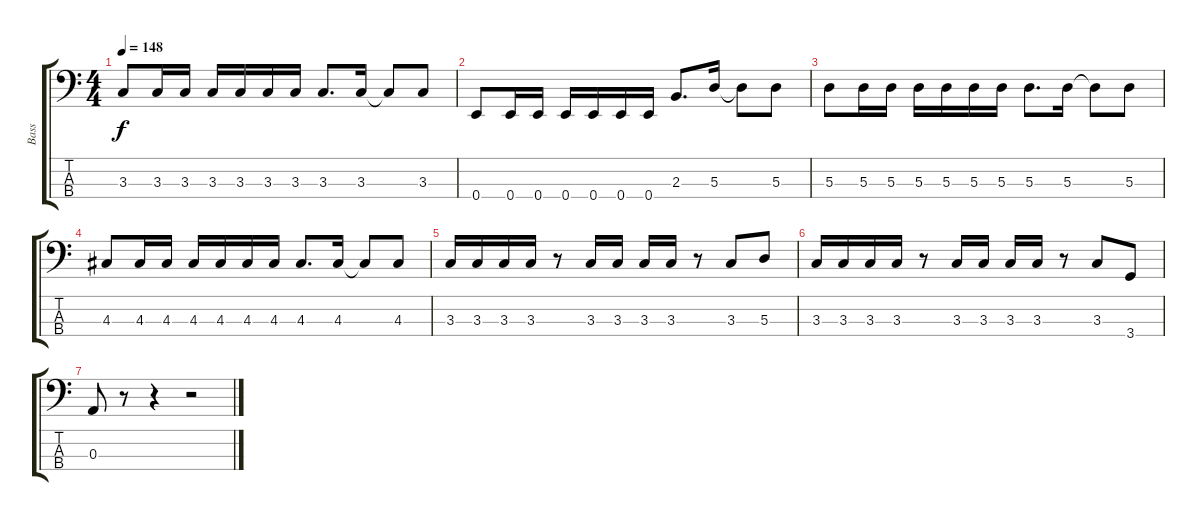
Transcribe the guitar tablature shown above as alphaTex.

\track ("Bass" "Bass") {instrument electricbasspick}
\staff {score tabs}
\tuning (G2 D2 A1 E1) {hide}
\ts (4 4)
\tempo 148
\clef f4
\ks c
3.3.8{dy f} 3.3.16 3.3.16 3.3.16 3.3.16 3.3.16 3.3.16 3.3.8{d} 3.3.16 3.3{t}.8 3.3.8 |
0.4.8 0.4.16 0.4.16 0.4.16 0.4.16 0.4.16 0.4.16 2.3.8{d} 5.3.16 5.3{t}.8 5.3.8 |
5.3.8 5.3.16 5.3.16 5.3.16 5.3.16 5.3.16 5.3.16 5.3.8{d} 5.3.16 5.3{t}.8 5.3.8 |
4.3.8 4.3.16 4.3.16 4.3.16 4.3.16 4.3.16 4.3.16 4.3.8{d} 4.3.16 4.3{t}.8 4.3.8 |
3.3.16 3.3.16 3.3.16 3.3.16 r.8 3.3.16 3.3.16 3.3.16 3.3.16 r.8 3.3.8 5.3.8 |
3.3.16 3.3.16 3.3.16 3.3.16 r.8 3.3.16 3.3.16 3.3.16 3.3.16 r.8 3.3.8 3.4.8 |
0.3.8 r.8 r.4 r.2
